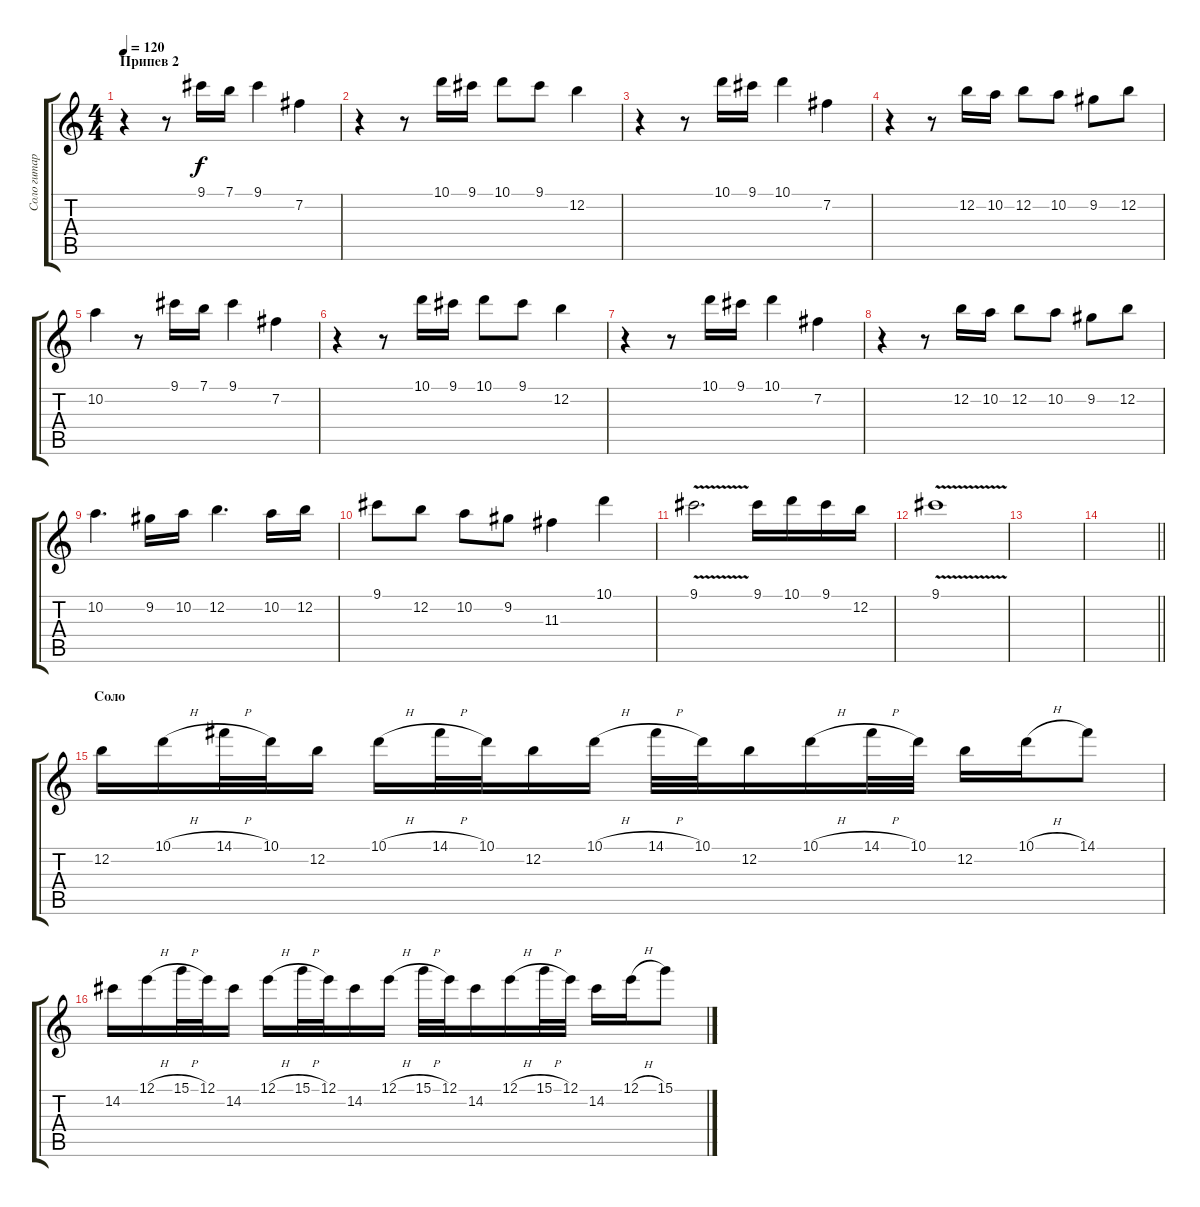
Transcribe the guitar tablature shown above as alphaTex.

\track ("Соло гитара" "Соло гитар") {instrument overdrivenguitar}
\staff {score tabs}
\tuning (E4 B3 G3 D3 A2 E2) {hide}
\ts (4 4)
\section ("" "Припев 2")
\tempo 120
\clef g2
\ks c
r.4{dy f} r.8 9.1.16 7.1.16 9.1.4 7.2.4 |
r.4 r.8 10.1.16 9.1.16 10.1.8 9.1.8 12.2.4 |
r.4 r.8 10.1.16 9.1.16 10.1.4 7.2.4 |
r.4 r.8 12.2.16 10.2.16 12.2.8 10.2.8 9.2.8 12.2.8 |
10.2.4 r.8 9.1.16 7.1.16 9.1.4 7.2.4 |
r.4 r.8 10.1.16 9.1.16 10.1.8 9.1.8 12.2.4 |
r.4 r.8 10.1.16 9.1.16 10.1.4 7.2.4 |
r.4 r.8 12.2.16 10.2.16 12.2.8 10.2.8 9.2.8 12.2.8 |
10.2.4{d} 9.2.16 10.2.16 12.2.4{d} 10.2.16 12.2.16 |
9.1.8 12.2.8 10.2.8 9.2.8 11.3.4 10.1.4 |
9.1{v}.2{d} 9.1.16 10.1.16 9.1.16 12.2.16 |
9.1{v}.1 |
|
\barLineRight lightlight
|
\section ("" "Соло")
12.2.16 10.1{h}.16 14.1{h}.32 10.1.32 12.2.16 10.1{h}.16 14.1{h}.32 10.1.32 12.2.16 10.1{h}.16 14.1{h}.32 10.1.32 12.2.16 10.1{h}.16 14.1{h}.32 10.1.32 12.2.16 10.1{h}.16 14.1.8 |
14.2.16 12.1{h}.16 15.1{h}.32 12.1.32 14.2.16 12.1{h}.16 15.1{h}.32 12.1.32 14.2.16 12.1{h}.16 15.1{h}.32 12.1.32 14.2.16 12.1{h}.16 15.1{h}.32 12.1.32 14.2.16 12.1{h}.16 15.1.8
